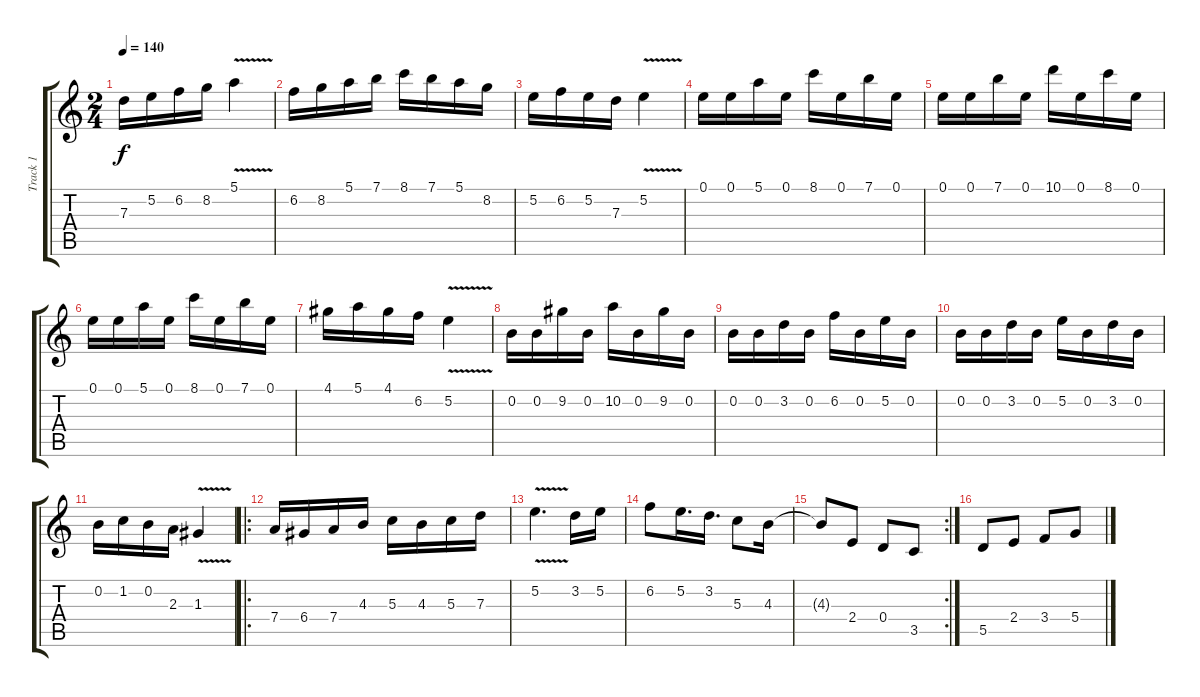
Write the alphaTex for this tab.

\track ("Track 1" "Track 1") {instrument overdrivenguitar}
\staff {score tabs}
\tuning (E4 B3 G3 D3 A2 E2) {hide}
\ts (2 4)
\tempo 140
\clef g2
\ks aminor
7.3.16{dy f} 5.2.16 6.2.16 8.2.16 5.1{v}.4 |
6.2.16 8.2.16 5.1.16 7.1.16 8.1.16 7.1.16 5.1.16 8.2.16 |
5.2.16 6.2.16 5.2.16 7.3.16 5.2{v}.4 |
0.1.16 0.1.16 5.1.16 0.1.16 8.1.16 0.1.16 7.1.16 0.1.16 |
0.1.16 0.1.16 7.1.16 0.1.16 10.1.16 0.1.16 8.1.16 0.1.16 |
0.1.16 0.1.16 5.1.16 0.1.16 8.1.16 0.1.16 7.1.16 0.1.16 |
4.1.16 5.1.16 4.1.16 6.2.16 5.2{v}.4 |
0.2.16 0.2.16 9.2.16 0.2.16 10.2.16 0.2.16 9.2.16 0.2.16 |
0.2.16 0.2.16 3.2.16 0.2.16 6.2.16 0.2.16 5.2.16 0.2.16 |
0.2.16 0.2.16 3.2.16 0.2.16 5.2.16 0.2.16 3.2.16 0.2.16 |
0.2.16 1.2.16 0.2.16 2.3.16 1.3{v}.4 |
\ro
7.4.16 6.4.16 7.4.16 4.3.16 5.3.16 4.3.16 5.3.16 7.3.16 |
5.2{v}.4{d} 3.2.16 5.2.16 |
6.2.8 5.2.16{d} 3.2.16{d} 5.3.8 4.3.16 |
\rc 2
4.3{t}.8 2.4.8 0.4.8 3.5.8 |
5.5.8 2.4.8 3.4.8 5.4.8
